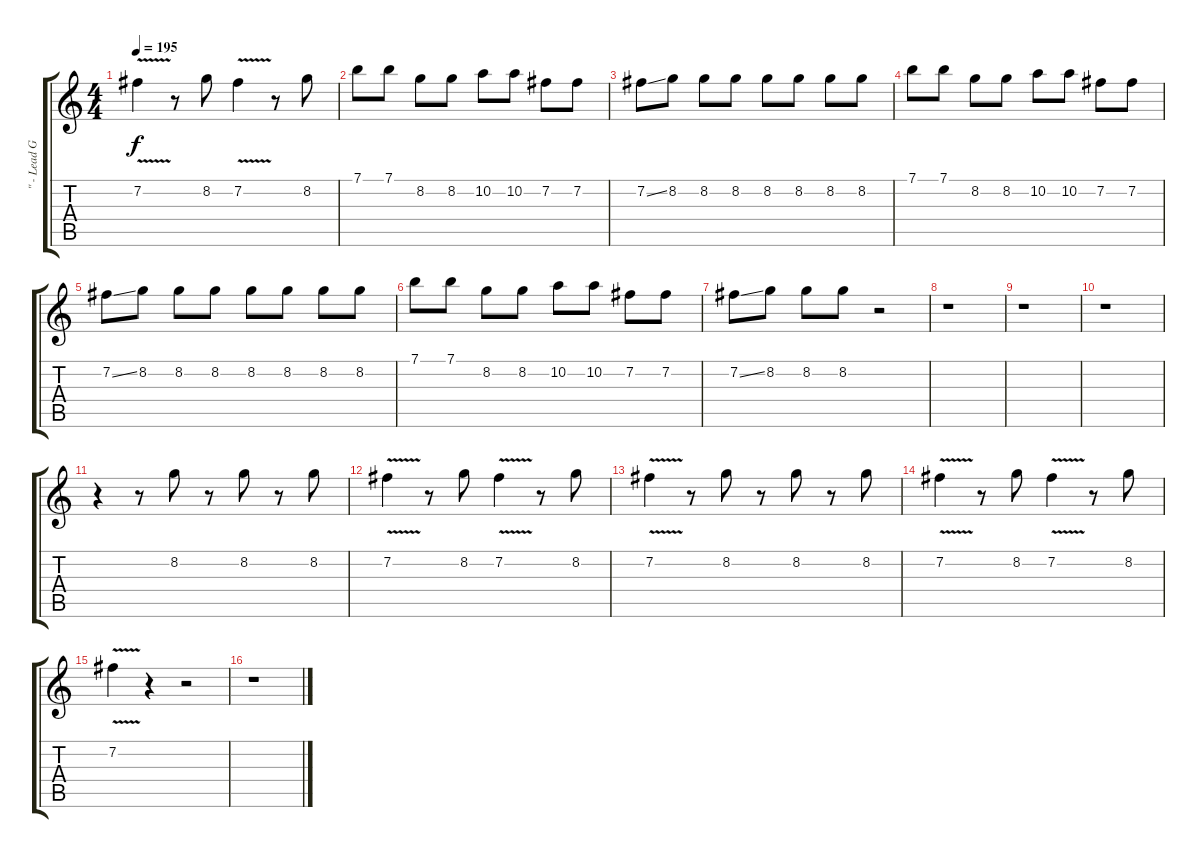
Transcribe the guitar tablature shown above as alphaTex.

\track ("\" - Lead Guitar (Right)" "\" - Lead G") {instrument overdrivenguitar}
\staff {score tabs}
\tuning (E4 B3 G3 D3 A2 E2) {hide}
\ts (4 4)
\tempo 195
\clef g2
\ks c
7.2{v}.4{dy f} r.8 8.2.8 7.2{v}.4 r.8 8.2.8 |
7.1.8 7.1.8 8.2.8 8.2.8 10.2.8 10.2.8 7.2.8 7.2.8 |
7.2{ss}.8 8.2.8 8.2.8 8.2.8 8.2.8 8.2.8 8.2.8 8.2.8 |
7.1.8 7.1.8 8.2.8 8.2.8 10.2.8 10.2.8 7.2.8 7.2.8 |
7.2{ss}.8 8.2.8 8.2.8 8.2.8 8.2.8 8.2.8 8.2.8 8.2.8 |
7.1.8 7.1.8 8.2.8 8.2.8 10.2.8 10.2.8 7.2.8 7.2.8 |
7.2{ss}.8 8.2.8 8.2.8 8.2.8 r.2 |
r.1 |
r.1 |
r.1 |
r.4 r.8 8.2.8 r.8 8.2.8 r.8 8.2.8 |
7.2{v}.4 r.8 8.2.8 7.2{v}.4 r.8 8.2.8 |
7.2{v}.4 r.8 8.2.8 r.8 8.2.8 r.8 8.2.8 |
7.2{v}.4 r.8 8.2.8 7.2{v}.4 r.8 8.2.8 |
7.2{v}.4 r.4 r.2 |
r.1
